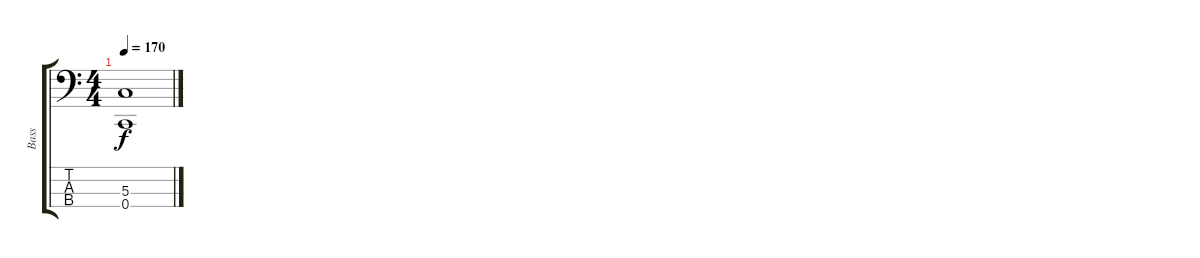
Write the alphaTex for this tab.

\track ("Bass" "Bass") {instrument electricbasspick}
\staff {score tabs}
\tuning (F2 C2 G1 C1) {hide}
\ts (4 4)
\tempo 170
\clef f4
\ks c
(5.3 0.4).1{dy f}
